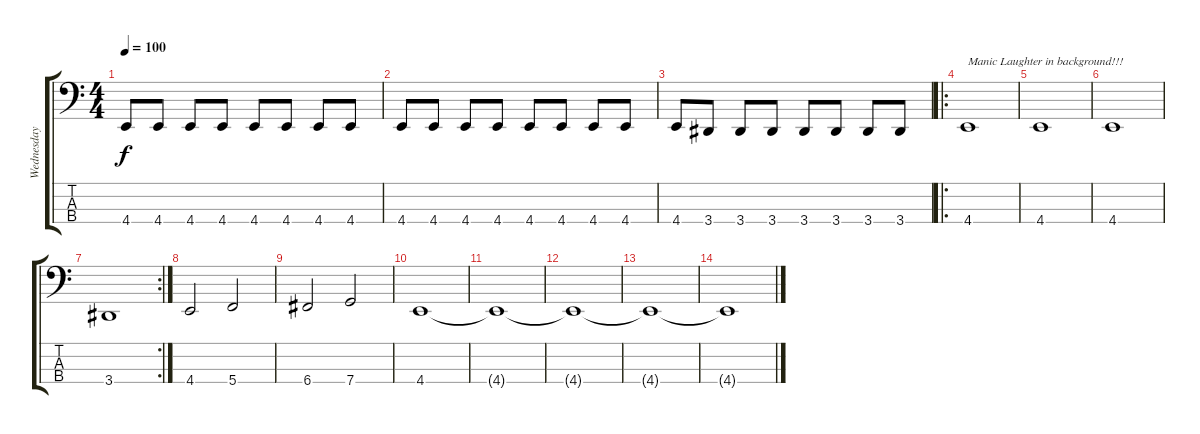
\track ("Wednesday 13 II" "Wednesday ") {instrument electricbasspick}
\staff {score tabs}
\tuning (F2 C2 G1 C1) {hide}
\ts (4 4)
\tempo 100
\clef f4
\ks c
4.4.8{dy f} 4.4.8 4.4.8 4.4.8 4.4.8 4.4.8 4.4.8 4.4.8 |
4.4.8 4.4.8 4.4.8 4.4.8 4.4.8 4.4.8 4.4.8 4.4.8 |
4.4.8 3.4.8 3.4.8 3.4.8 3.4.8 3.4.8 3.4.8 3.4.8 |
\ro
4.4.1{txt "Manic Laughter in background!!!"} |
4.4.1 |
4.4.1 |
\rc 2
3.4.1 |
4.4.2 5.4.2 |
6.4.2 7.4.2 |
4.4.1 |
4.4{t}.1 |
4.4{t}.1 |
4.4{t}.1 |
4.4{t}.1
